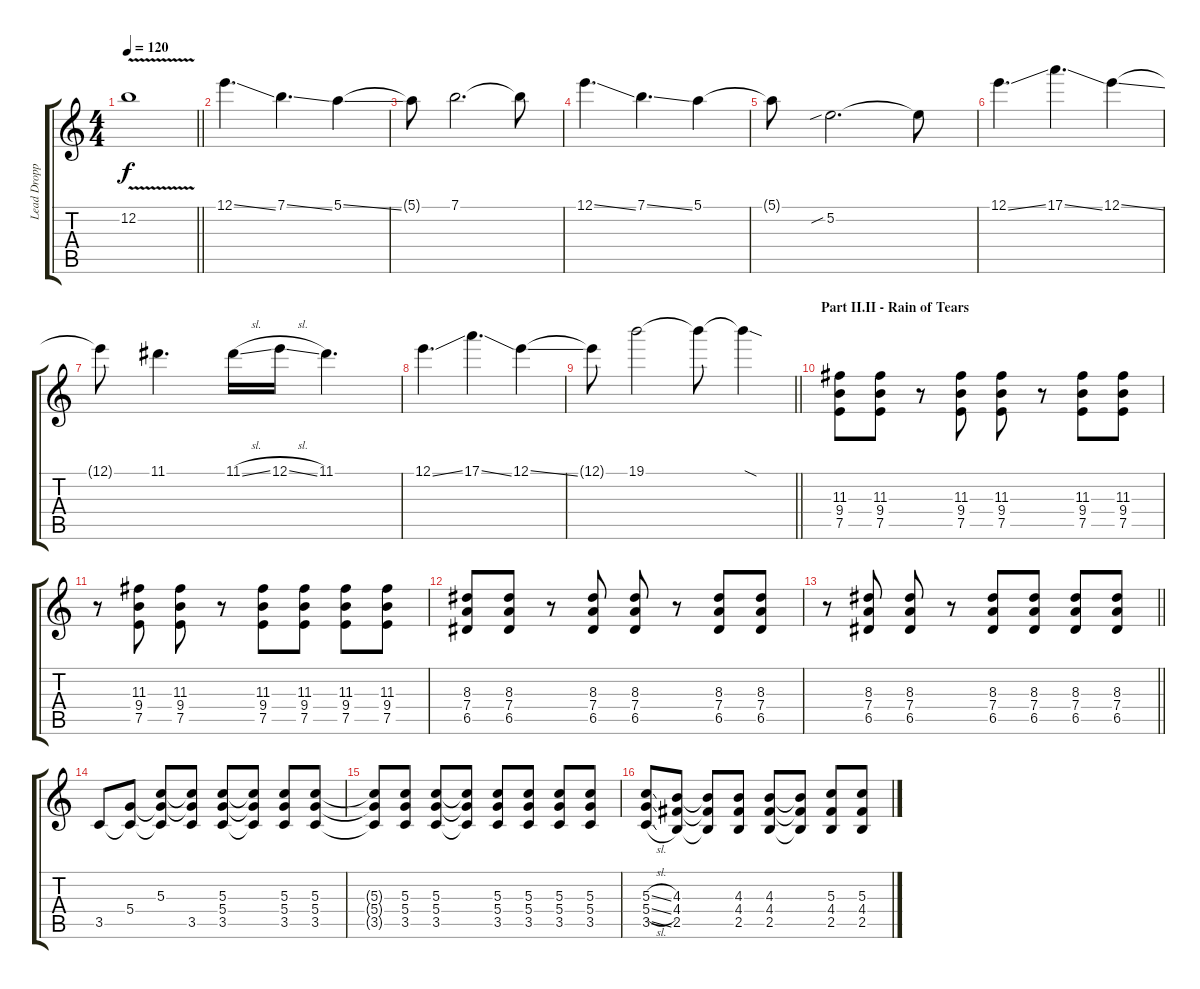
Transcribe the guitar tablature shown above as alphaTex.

\track ("Lead Dropped D " "Lead Dropp") {instrument distortionguitar}
\staff {score tabs}
\tuning (E4 B3 G3 D3 A2 D2) {hide}
\ts (4 4)
\tempo 120
\clef g2
\barLineRight lightlight
\ks c
12.2{v}.1{dy f} |
12.1{ss}.4{d} 7.1{ss}.4{d} 5.1{ss}.4 |
5.1{t}.8 7.1.2{d} 7.1{t}.8 |
12.1{ss}.4{d} 7.1{ss}.4{d} 5.1.4 |
5.1{t}.8 5.2{sib}.2{d} 5.2{t}.8 |
12.1{ss}.4{d} 17.1{ss}.4{d} 12.1{ss}.4 |
12.1{t}.8 11.1.4{d} 11.1{sl}.16 12.1{sl}.16 11.1.4{d} |
12.1{ss}.4{d} 17.1{ss}.4{d} 12.1{ss}.4 |
\barLineRight lightlight
12.1{t}.8 19.1.2 19.1{t}.8 19.1{sod t}.4 |
\section ("" "Part II.II - Rain of Tears")
(11.3 9.4 7.5).8{instrument distortionguitar} (11.3 9.4 7.5).8 r.8 (11.3 9.4 7.5).8 (11.3 9.4 7.5).8 r.8 (11.3 9.4 7.5).8 (11.3 9.4 7.5).8 |
r.8 (11.3 9.4 7.5).8 (11.3 9.4 7.5).8 r.8 (11.3 9.4 7.5).8 (11.3 9.4 7.5).8 (11.3 9.4 7.5).8 (11.3 9.4 7.5).8 |
(8.3 7.4 6.5).8 (8.3 7.4 6.5).8 r.8 (8.3 7.4 6.5).8 (8.3 7.4 6.5).8 r.8 (8.3 7.4 6.5).8 (8.3 7.4 6.5).8 |
\barLineRight lightlight
r.8 (8.3 7.4 6.5).8 (8.3 7.4 6.5).8 r.8 (8.3 7.4 6.5).8 (8.3 7.4 6.5).8 (8.3 7.4 6.5).8 (8.3 7.4 6.5).8 |
3.5.8 (5.4 3.5{t}).8 (5.3 5.4{t} 3.5{t}).8 (5.3{t} 5.4{t} 3.5).8 (5.3 5.4 3.5).8 (5.3{t} 5.4{t} 3.5{t}).8 (5.3 5.4 3.5).8 (5.3 5.4 3.5).8 |
(5.3{t} 5.4{t} 3.5{t}).8 (5.3 5.4 3.5).8 (5.3 5.4 3.5).8 (5.3{t} 5.4{t} 3.5{t}).8 (5.3 5.4 3.5).8 (5.3 5.4 3.5).8 (5.3 5.4 3.5).8 (5.3 5.4 3.5).8 |
(5.3{sl} 5.4{sl} 3.5{sl}).8 (4.3 4.4 2.5).8 (4.3{t} 4.4{t} 2.5{t}).8 (4.3 4.4 2.5).8 (4.3 4.4 2.5).8 (4.3{t} 4.4{t} 2.5{t}).8 (5.3 4.4 2.5).8 (5.3 4.4 2.5).8
